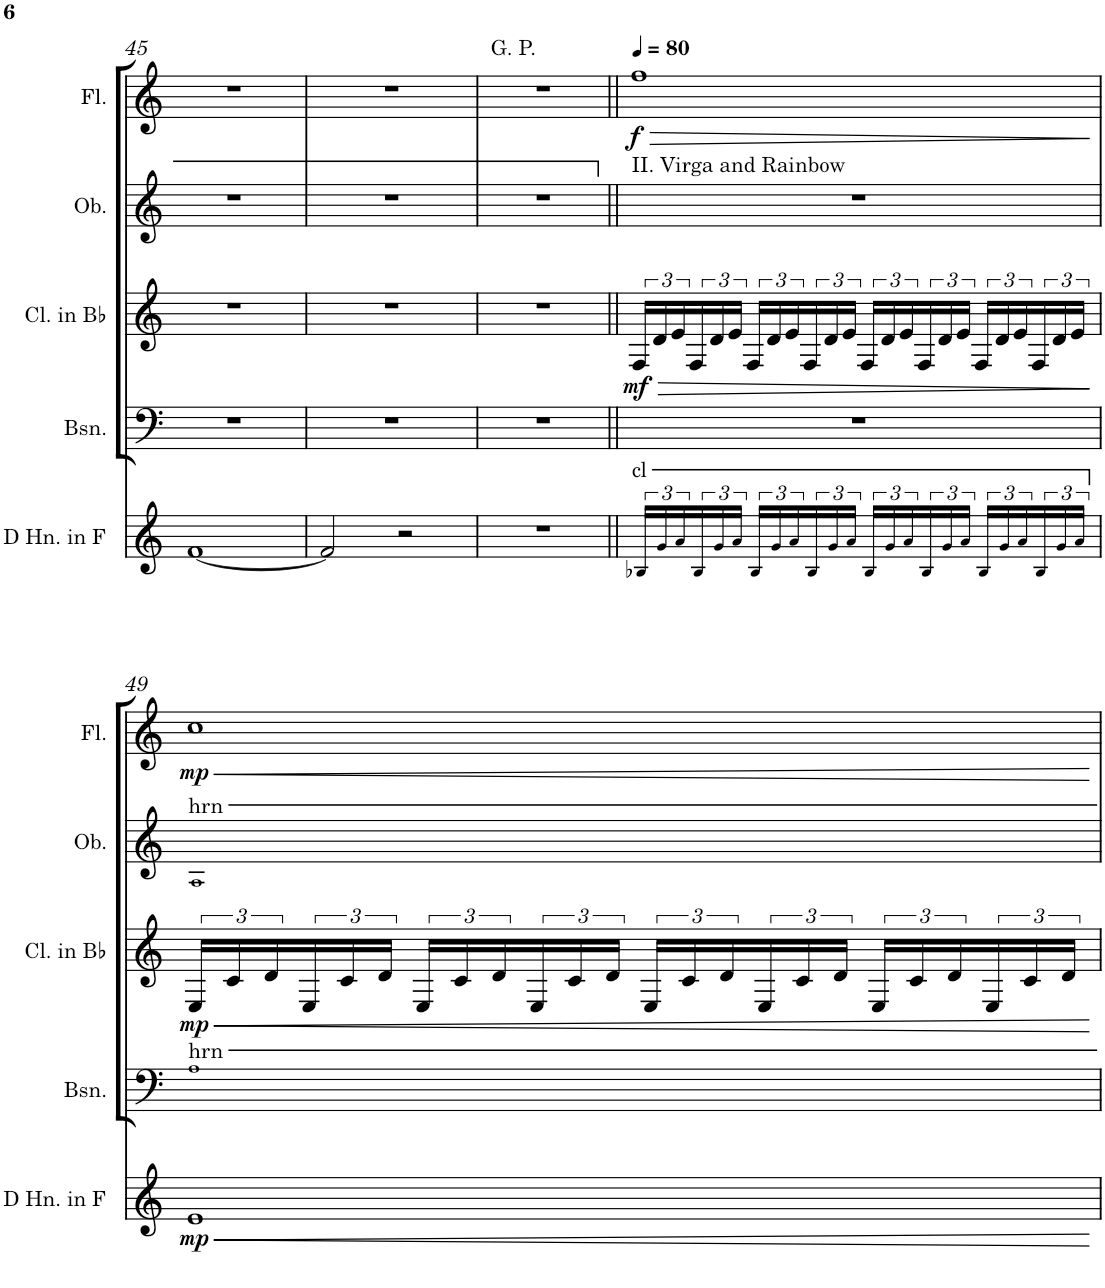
**kern	**dynam	**kern	**kern	**dynam	**kern	**kern	**dynam
*part5	*part5	*part4	*part3	*part3	*part2	*part1	*part1
*staff5	*staff5	*staff4	*staff3	*staff3	*staff2	*staff1	*staff1
*I"Horn in F	*	*I"Bassoon	*I"Clarinet in Bb	*	*I"Oboe	*I"Flute	*
*	*	*I'Bsn.	*I'Cl. in Bb	*	*I'Ob.	*I'Fl.	*
!!LO:PB:g=z
*clefG2	*	*clefF4	*clefG2	*	*clefG2	*clefG2	*
*Trd4c7	*	*	*Trd1c2	*	*	*	*
*k[]	*	*k[]	*k[]	*	*k[]	*k[]	*
*M4/4	*	*M4/4	*M4/4	*	*M4/4	*M4/4	*
=45	=45	=45	=45	=45	=45	=45	=45
[1f	.	1r	1r	.	1r	1r	.
=46	=46	=46	=46	=46	=46	=46	=46
2f/]	.	1r	1r	.	1r	1r	.
2r	.	.	.	.	.	.	.
=47	=47	=47	=47	=47	=47	=47	=47
!	!	!	!	!	!	!LO:TX:a:t=G. P.	!
1r	.	1r	1r	.	1r	1r	.
=48||	=48||	=48||	=48||	=48||	=48||	=48||	=48||
*	*	*	*	*	*	*MM80	*
!	!	!	!	!	!	!LO:TX:b:t=II. Virga and Rainbow	!
!LO:TX:a:t=cl	!	!	!	!	!	!	!
!	!	!	!	!LO:HP:b	!	!	!LO:HP:b
!	!	!	!	!LO:DY:n=1:b	!	!	!LO:DY:n=1:b
24B-X/LL	.	1r	24F/LL	> mf	1r	1ff	> f
24g/	.	.	24d/	.	.	.	.
24a/	.	.	24e/	.	.	.	.
24B-/	.	.	24F/	.	.	.	.
24g/	.	.	24d/	.	.	.	.
24a/JJ	.	.	24e/JJ	.	.	.	.
24B-/LL	.	.	24F/LL	.	.	.	.
24g/	.	.	24d/	.	.	.	.
24a/	.	.	24e/	.	.	.	.
24B-/	.	.	24F/	.	.	.	.
24g/	.	.	24d/	.	.	.	.
24a/JJ	.	.	24e/JJ	.	.	.	.
24B-/LL	.	.	24F/LL	.	.	.	.
24g/	.	.	24d/	.	.	.	.
24a/	.	.	24e/	.	.	.	.
24B-/	.	.	24F/	.	.	.	.
24g/	.	.	24d/	.	.	.	.
24a/JJ	.	.	24e/JJ	.	.	.	.
24B-/LL	.	.	24F/LL	.	.	.	.
24g/	.	.	24d/	.	.	.	.
24a/	.	.	24e/	.	.	.	.
24B-/	.	.	24F/	.	.	.	.
24g/	.	.	24d/	.	.	.	.
24a/JJ	.	.	24e/JJ	.	.	.	.
.	.	.	.	]	.	.	]
!!LO:LB:g=z
=49	=49	=49	=49	=49	=49	=49	=49
!	!	!	!	!	!LO:TX:a:t=hrn	!	!
!	!	!LO:TX:a:t=hrn	!	!	!	!	!
!	!LO:HP:b	!	!	!LO:HP:b	!	!	!LO:HP:b
!	!LO:DY:n=1:b	!	!	!LO:DY:n=1:b	!	!	!LO:DY:n=1:b
1e	< mp	1A	24E/LL	< mp	1A	1cc	< mp
.	.	.	24c/	.	.	.	.
.	.	.	24d/	.	.	.	.
.	.	.	24E/	.	.	.	.
.	.	.	24c/	.	.	.	.
.	.	.	24d/JJ	.	.	.	.
.	.	.	24E/LL	.	.	.	.
.	.	.	24c/	.	.	.	.
.	.	.	24d/	.	.	.	.
.	.	.	24E/	.	.	.	.
.	.	.	24c/	.	.	.	.
.	.	.	24d/JJ	.	.	.	.
.	.	.	24E/LL	.	.	.	.
.	.	.	24c/	.	.	.	.
.	.	.	24d/	.	.	.	.
.	.	.	24E/	.	.	.	.
.	.	.	24c/	.	.	.	.
.	.	.	24d/JJ	.	.	.	.
.	.	.	24E/LL	.	.	.	.
.	.	.	24c/	.	.	.	.
.	.	.	24d/	.	.	.	.
.	.	.	24E/	.	.	.	.
.	.	.	24c/	.	.	.	.
.	.	.	24d/JJ	.	.	.	.
.	[	.	.	[	.	.	[
=	=	=	=	=	=	=	=
*-	*-	*-	*-	*-	*-	*-	*-
